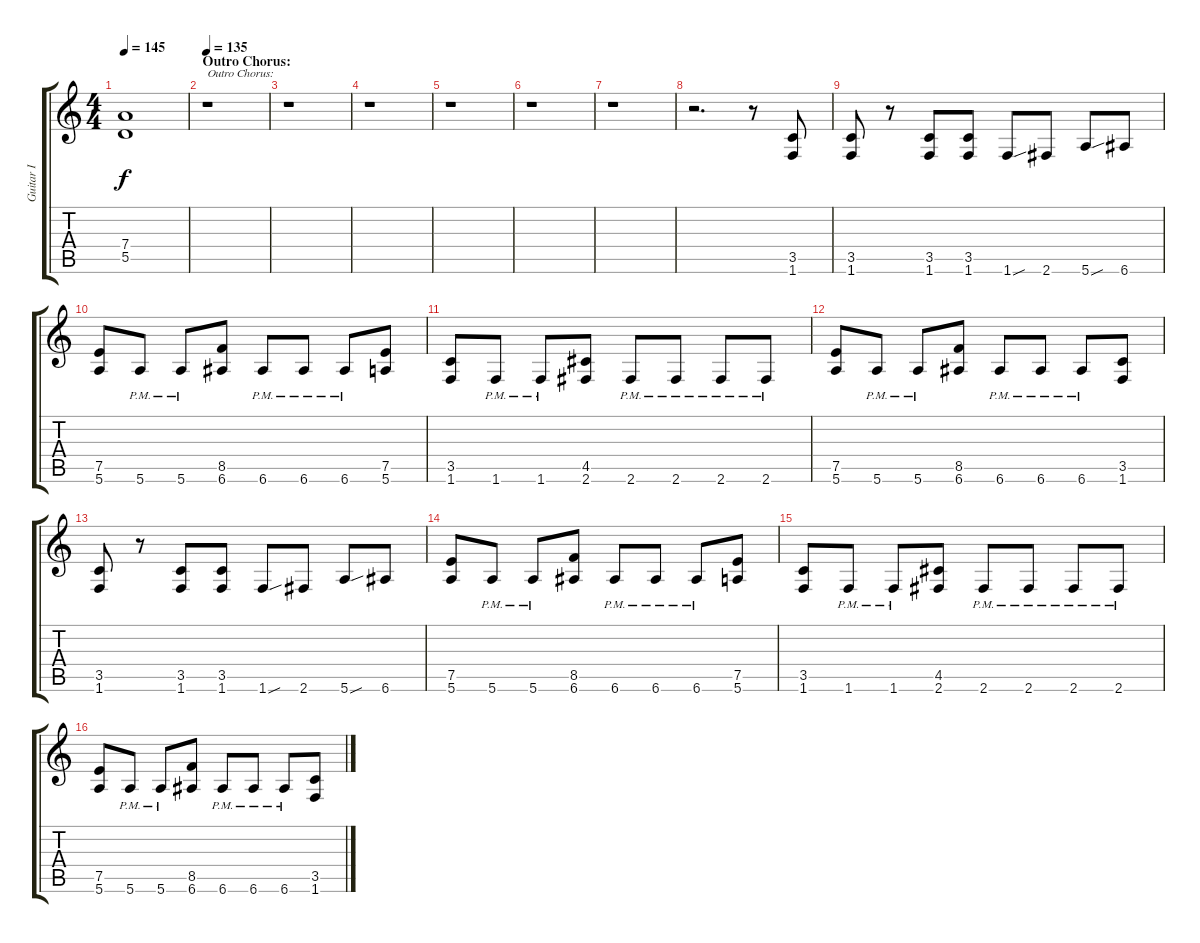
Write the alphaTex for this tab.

\track ("Guitar I" "Guitar I") {instrument distortionguitar}
\staff {score tabs}
\tuning (E4 B3 G3 D3 A2 E2) {hide}
\ts (4 4)
\tempo 145
\clef g2
\ks c
(7.4{t} 5.5{t}).1{dy f} |
\section ("" "Outro Chorus:")
\tempo 135
r.1{txt "Outro Chorus:"} |
r.1 |
r.1 |
r.1 |
r.1 |
r.1 |
r.2{d} r.8 (3.5 1.6).8 |
(3.5 1.6).8 r.8 (3.5 1.6).8 (3.5 1.6).8 1.6{sou}.8 2.6.8 5.6{sou}.8 6.6.8 |
(7.5 5.6).8 5.6{pm}.8 5.6{pm}.8 (8.5 6.6).8 6.6{pm}.8 6.6{pm}.8 6.6{pm}.8 (7.5 5.6).8 |
(3.5 1.6).8 1.6{pm}.8 1.6{pm}.8 (4.5 2.6).8 2.6{pm}.8 2.6{pm}.8 2.6{pm}.8 2.6{pm}.8 |
(7.5 5.6).8 5.6{pm}.8 5.6{pm}.8 (8.5 6.6).8 6.6{pm}.8 6.6{pm}.8 6.6{pm}.8 (3.5 1.6).8 |
(3.5 1.6).8 r.8 (3.5 1.6).8 (3.5 1.6).8 1.6{sou}.8 2.6.8 5.6{sou}.8 6.6.8 |
(7.5 5.6).8 5.6{pm}.8 5.6{pm}.8 (8.5 6.6).8 6.6{pm}.8 6.6{pm}.8 6.6{pm}.8 (7.5 5.6).8 |
(3.5 1.6).8 1.6{pm}.8 1.6{pm}.8 (4.5 2.6).8 2.6{pm}.8 2.6{pm}.8 2.6{pm}.8 2.6{pm}.8 |
(7.5 5.6).8 5.6{pm}.8 5.6{pm}.8 (8.5 6.6).8 6.6{pm}.8 6.6{pm}.8 6.6{pm}.8 (3.5 1.6).8
